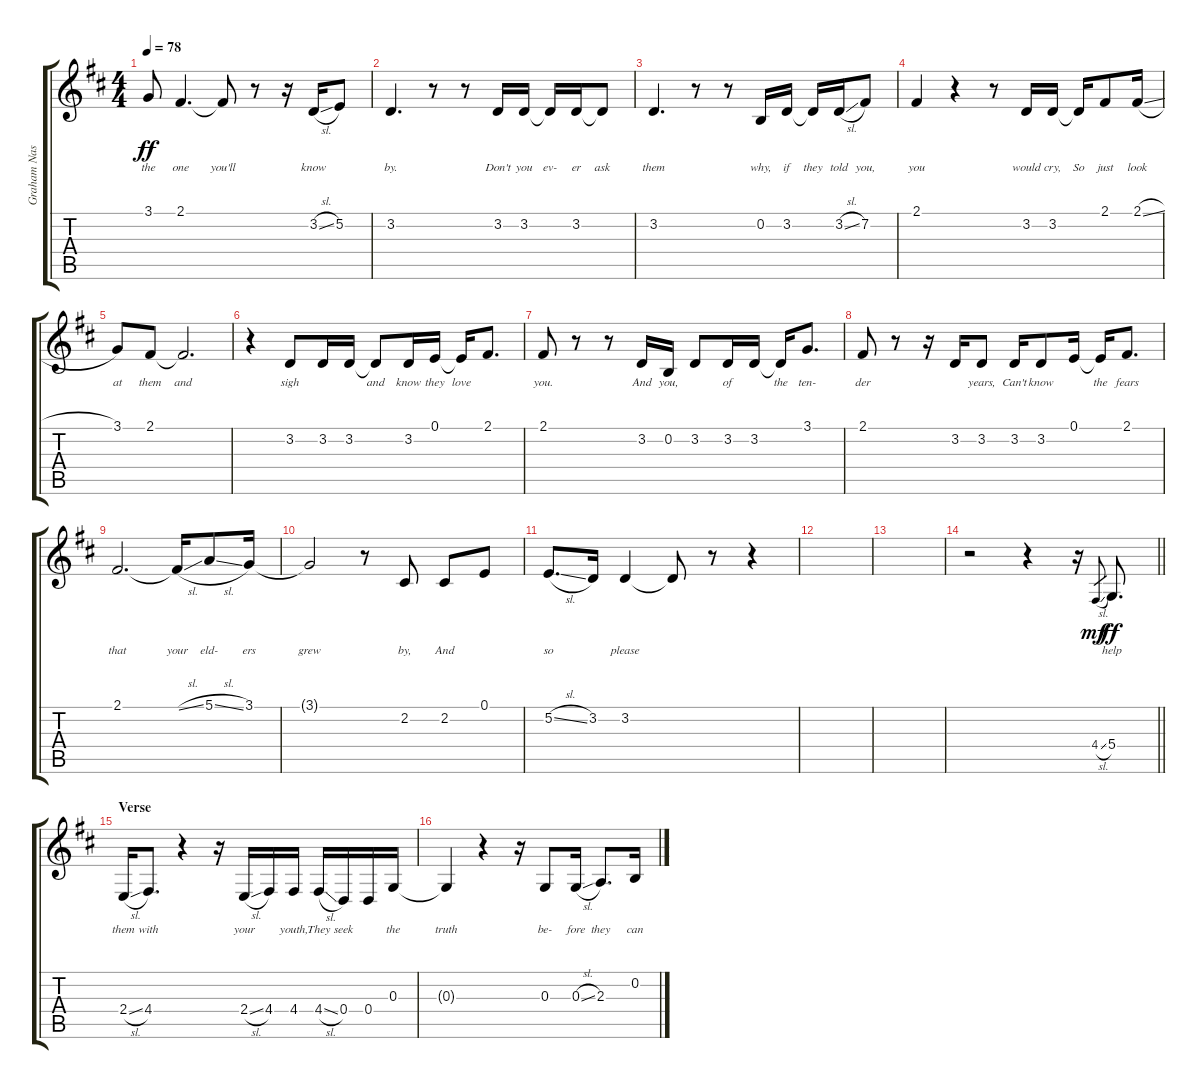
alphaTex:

\track ("Graham Nash (vocal)" "Graham Nas") {instrument tenorsax}
\staff {score tabs}
\tuning (E4 B3 G3 D3 A2 E2) {hide}
\ts (4 4)
\tempo 78
\clef g2
\ks d
3.1.8{lyrics (0 "the") lyrics (1 "") lyrics (2 "") lyrics (3 "") lyrics (4 "") dy ff} 2.1.4{d lyrics (0 "one") lyrics (1 "") lyrics (2 "") lyrics (3 "") lyrics (4 "")} 2.1{t}.8{lyrics (0 "you'll") lyrics (1 "") lyrics (2 "") lyrics (3 "") lyrics (4 "")} r.8 r.16 3.2{sl}.16{lyrics (0 "know") lyrics (1 "") lyrics (2 "") lyrics (3 "") lyrics (4 "")} 5.2.8{lyrics (0 "") lyrics (1 "") lyrics (2 "") lyrics (3 "") lyrics (4 "")} |
3.2.4{d lyrics (0 "by.") lyrics (1 "") lyrics (2 "") lyrics (3 "") lyrics (4 "")} r.8 r.8 3.2.16{lyrics (0 "Don't") lyrics (1 "") lyrics (2 "") lyrics (3 "") lyrics (4 "")} 3.2.16{lyrics (0 "you") lyrics (1 "") lyrics (2 "") lyrics (3 "") lyrics (4 "")} 3.2{t}.16{lyrics (0 "ev-") lyrics (1 "") lyrics (2 "") lyrics (3 "") lyrics (4 "")} 3.2.16{lyrics (0 "er") lyrics (1 "") lyrics (2 "") lyrics (3 "") lyrics (4 "")} 3.2{t}.8{lyrics (0 "ask") lyrics (1 "") lyrics (2 "") lyrics (3 "") lyrics (4 "")} |
3.2.4{d lyrics (0 "them") lyrics (1 "") lyrics (2 "") lyrics (3 "") lyrics (4 "")} r.8 r.8 0.2.16{lyrics (0 "why,") lyrics (1 "") lyrics (2 "") lyrics (3 "") lyrics (4 "")} 3.2.16{lyrics (0 "if") lyrics (1 "") lyrics (2 "") lyrics (3 "") lyrics (4 "")} 3.2{t}.16{lyrics (0 "they") lyrics (1 "") lyrics (2 "") lyrics (3 "") lyrics (4 "")} 3.2{sl}.16{lyrics (0 "told") lyrics (1 "") lyrics (2 "") lyrics (3 "") lyrics (4 "")} 7.2.8{lyrics (0 "you,") lyrics (1 "") lyrics (2 "") lyrics (3 "") lyrics (4 "")} |
2.1.4{lyrics (0 "you") lyrics (1 "") lyrics (2 "") lyrics (3 "") lyrics (4 "")} r.4 r.8 3.2.16{lyrics (0 "would") lyrics (1 "") lyrics (2 "") lyrics (3 "") lyrics (4 "")} 3.2.16{lyrics (0 "cry,") lyrics (1 "") lyrics (2 "") lyrics (3 "") lyrics (4 "")} 3.2{t}.16{lyrics (0 "So") lyrics (1 "") lyrics (2 "") lyrics (3 "") lyrics (4 "")} 2.1.8{lyrics (0 "just") lyrics (1 "") lyrics (2 "") lyrics (3 "") lyrics (4 "")} 2.1{sl}.16{lyrics (0 "look") lyrics (1 "") lyrics (2 "") lyrics (3 "") lyrics (4 "")} |
3.1.8{lyrics (0 "at") lyrics (1 "") lyrics (2 "") lyrics (3 "") lyrics (4 "")} 2.1.8{lyrics (0 "them") lyrics (1 "") lyrics (2 "") lyrics (3 "") lyrics (4 "")} 2.1{t}.2{d lyrics (0 "and") lyrics (1 "") lyrics (2 "") lyrics (3 "") lyrics (4 "")} |
r.4 3.2.8{lyrics (0 "sigh") lyrics (1 "") lyrics (2 "") lyrics (3 "") lyrics (4 "")} 3.2.16{lyrics (0 "") lyrics (1 "") lyrics (2 "") lyrics (3 "") lyrics (4 "")} 3.2.16{lyrics (0 "") lyrics (1 "") lyrics (2 "") lyrics (3 "") lyrics (4 "")} 3.2{t}.8{lyrics (0 "and") lyrics (1 "") lyrics (2 "") lyrics (3 "") lyrics (4 "")} 3.2.16{lyrics (0 "know") lyrics (1 "") lyrics (2 "") lyrics (3 "") lyrics (4 "")} 0.1.16{lyrics (0 "they") lyrics (1 "") lyrics (2 "") lyrics (3 "") lyrics (4 "")} 0.1{t}.16{lyrics (0 "love") lyrics (1 "") lyrics (2 "") lyrics (3 "") lyrics (4 "")} 2.1.8{d lyrics (0 "") lyrics (1 "") lyrics (2 "") lyrics (3 "") lyrics (4 "")} |
2.1.8{lyrics (0 "you.") lyrics (1 "") lyrics (2 "") lyrics (3 "") lyrics (4 "")} r.8 r.8 3.2.16{lyrics (0 "And") lyrics (1 "") lyrics (2 "") lyrics (3 "") lyrics (4 "")} 0.2.16{lyrics (0 "you,") lyrics (1 "") lyrics (2 "") lyrics (3 "") lyrics (4 "")} 3.2.8{lyrics (0 "") lyrics (1 "") lyrics (2 "") lyrics (3 "") lyrics (4 "")} 3.2.16{lyrics (0 "of") lyrics (1 "") lyrics (2 "") lyrics (3 "") lyrics (4 "")} 3.2.16{lyrics (0 "") lyrics (1 "") lyrics (2 "") lyrics (3 "") lyrics (4 "")} 3.2{t}.16{lyrics (0 "the") lyrics (1 "") lyrics (2 "") lyrics (3 "") lyrics (4 "")} 3.1.8{d lyrics (0 "ten-") lyrics (1 "") lyrics (2 "") lyrics (3 "") lyrics (4 "")} |
2.1.8{lyrics (0 "der") lyrics (1 "") lyrics (2 "") lyrics (3 "") lyrics (4 "")} r.8 r.16 3.2.16{lyrics (0 "") lyrics (1 "") lyrics (2 "") lyrics (3 "") lyrics (4 "")} 3.2.8{lyrics (0 "years,") lyrics (1 "") lyrics (2 "") lyrics (3 "") lyrics (4 "")} 3.2.16{lyrics (0 "Can't") lyrics (1 "") lyrics (2 "") lyrics (3 "") lyrics (4 "")} 3.2.8{lyrics (0 "know") lyrics (1 "") lyrics (2 "") lyrics (3 "") lyrics (4 "")} 0.1.16{lyrics (0 "") lyrics (1 "") lyrics (2 "") lyrics (3 "") lyrics (4 "")} 0.1{t}.16{lyrics (0 "the") lyrics (1 "") lyrics (2 "") lyrics (3 "") lyrics (4 "")} 2.1.8{d lyrics (0 "fears") lyrics (1 "") lyrics (2 "") lyrics (3 "") lyrics (4 "")} |
2.1.2{d lyrics (0 "that") lyrics (1 "") lyrics (2 "") lyrics (3 "") lyrics (4 "")} 2.1{sl t}.16{lyrics (0 "your") lyrics (1 "") lyrics (2 "") lyrics (3 "") lyrics (4 "")} 5.1{sl}.8{lyrics (0 "eld-") lyrics (1 "") lyrics (2 "") lyrics (3 "") lyrics (4 "")} 3.1.16{lyrics (0 "ers") lyrics (1 "") lyrics (2 "") lyrics (3 "") lyrics (4 "")} |
3.1{t}.2{lyrics (0 "grew") lyrics (1 "") lyrics (2 "") lyrics (3 "") lyrics (4 "")} r.8 2.2.8{lyrics (0 "by,") lyrics (1 "") lyrics (2 "") lyrics (3 "") lyrics (4 "")} 2.2.8{lyrics (0 "And") lyrics (1 "") lyrics (2 "") lyrics (3 "") lyrics (4 "")} 0.1.8{lyrics (0 "") lyrics (1 "") lyrics (2 "") lyrics (3 "") lyrics (4 "")} |
5.2{sl}.8{d lyrics (0 "so") lyrics (1 "") lyrics (2 "") lyrics (3 "") lyrics (4 "")} 3.2.16{lyrics (0 "") lyrics (1 "") lyrics (2 "") lyrics (3 "") lyrics (4 "")} 3.2.4{lyrics (0 "please") lyrics (1 "") lyrics (2 "") lyrics (3 "") lyrics (4 "")} 3.2{t}.8{lyrics (0 "") lyrics (1 "") lyrics (2 "") lyrics (3 "") lyrics (4 "")} r.8 r.4 |
|
|
\barLineRight lightlight
r.2 r.4 r.16 4.4{sl}.8{lyrics (0 "") lyrics (1 "") lyrics (2 "") lyrics (3 "") lyrics (4 "") gr dy mf} 5.4.8{d lyrics (0 "help") lyrics (1 "") lyrics (2 "") lyrics (3 "") lyrics (4 "") dy ff} |
\section ("" "Verse")
2.4{sl}.16{lyrics (0 "them") lyrics (1 "") lyrics (2 "") lyrics (3 "") lyrics (4 "")} 4.4.8{d lyrics (0 "with") lyrics (1 "") lyrics (2 "") lyrics (3 "") lyrics (4 "")} r.4 r.16 2.4{sl}.16{lyrics (0 "your") lyrics (1 "") lyrics (2 "") lyrics (3 "") lyrics (4 "")} 4.4.16{lyrics (0 "") lyrics (1 "") lyrics (2 "") lyrics (3 "") lyrics (4 "")} 4.4.16{lyrics (0 "youth,") lyrics (1 "") lyrics (2 "") lyrics (3 "") lyrics (4 "")} 4.4{sl}.16{lyrics (0 "They") lyrics (1 "") lyrics (2 "") lyrics (3 "") lyrics (4 "")} 0.4.16{lyrics (0 "seek") lyrics (1 "") lyrics (2 "") lyrics (3 "") lyrics (4 "")} 0.4.16{lyrics (0 "") lyrics (1 "") lyrics (2 "") lyrics (3 "") lyrics (4 "")} 0.3.16{lyrics (0 "the") lyrics (1 "") lyrics (2 "") lyrics (3 "") lyrics (4 "")} |
0.3{t}.4{lyrics (0 "truth") lyrics (1 "") lyrics (2 "") lyrics (3 "") lyrics (4 "")} r.4 r.16 0.3.8{lyrics (0 "be-") lyrics (1 "") lyrics (2 "") lyrics (3 "") lyrics (4 "")} 0.3{sl}.16{lyrics (0 "fore") lyrics (1 "") lyrics (2 "") lyrics (3 "") lyrics (4 "")} 2.3.8{d lyrics (0 "they") lyrics (1 "") lyrics (2 "") lyrics (3 "") lyrics (4 "")} 0.2.16{lyrics (0 "can") lyrics (1 "") lyrics (2 "") lyrics (3 "") lyrics (4 "")}
